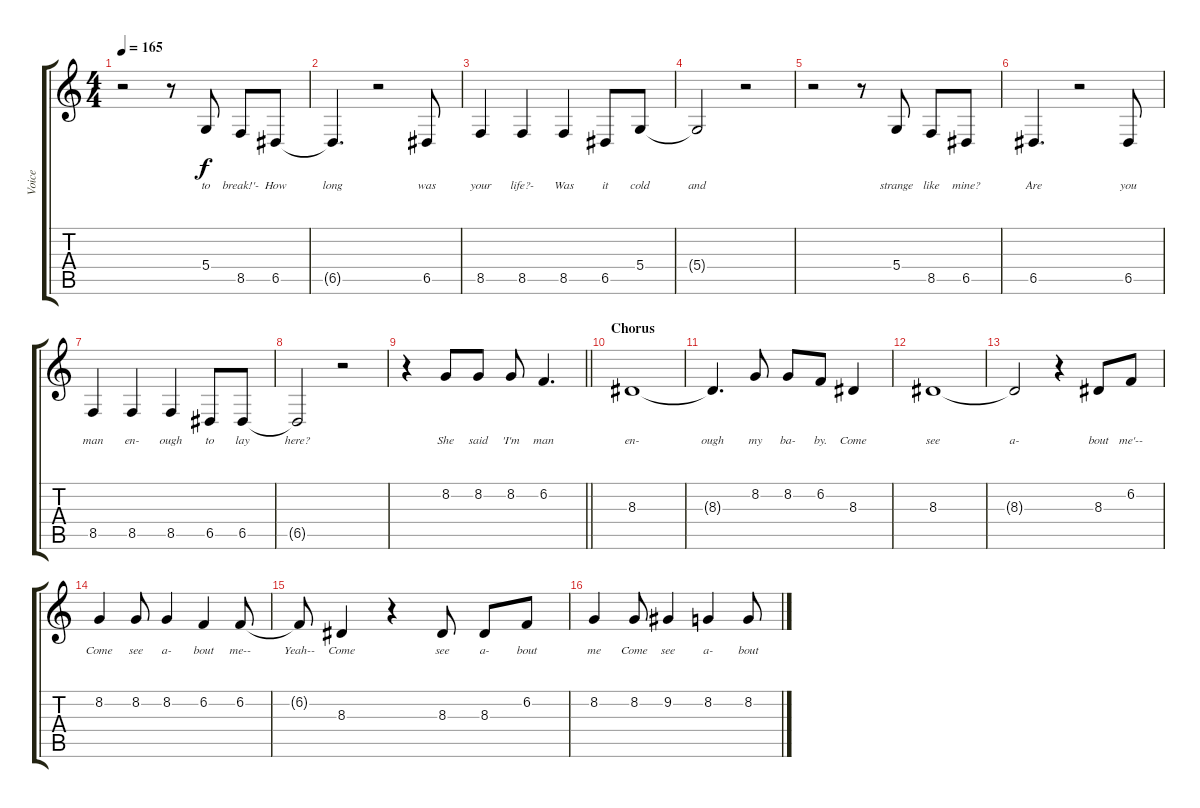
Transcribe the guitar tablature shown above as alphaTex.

\track ("Voice" "Voice") {instrument altosax}
\staff {score tabs}
\tuning (E4 B3 G3 D3 A2 E2) {hide}
\ts (4 4)
\tempo 165
\clef g2
\ks c
r.2{dy f} r.8 5.4.8{lyrics (0 "to") lyrics (1 "") lyrics (2 "") lyrics (3 "") lyrics (4 "")} 8.5.8{lyrics (0 "break!'-") lyrics (1 "") lyrics (2 "") lyrics (3 "") lyrics (4 "")} 6.5.8{lyrics (0 "How") lyrics (1 "") lyrics (2 "") lyrics (3 "") lyrics (4 "")} |
6.5{t}.4{d lyrics (0 "long") lyrics (1 "") lyrics (2 "") lyrics (3 "") lyrics (4 "")} r.2 6.5.8{lyrics (0 "was") lyrics (1 "") lyrics (2 "") lyrics (3 "") lyrics (4 "")} |
8.5.4{lyrics (0 "your") lyrics (1 "") lyrics (2 "") lyrics (3 "") lyrics (4 "")} 8.5.4{lyrics (0 "life?-") lyrics (1 "") lyrics (2 "") lyrics (3 "") lyrics (4 "")} 8.5.4{lyrics (0 "Was") lyrics (1 "") lyrics (2 "") lyrics (3 "") lyrics (4 "")} 6.5.8{lyrics (0 "it") lyrics (1 "") lyrics (2 "") lyrics (3 "") lyrics (4 "")} 5.4.8{lyrics (0 "cold") lyrics (1 "") lyrics (2 "") lyrics (3 "") lyrics (4 "")} |
5.4{t}.2{lyrics (0 "and") lyrics (1 "") lyrics (2 "") lyrics (3 "") lyrics (4 "")} r.2 |
r.2 r.8 5.4.8{lyrics (0 "strange") lyrics (1 "") lyrics (2 "") lyrics (3 "") lyrics (4 "")} 8.5.8{lyrics (0 "like") lyrics (1 "") lyrics (2 "") lyrics (3 "") lyrics (4 "")} 6.5.8{lyrics (0 "mine?") lyrics (1 "") lyrics (2 "") lyrics (3 "") lyrics (4 "")} |
6.5.4{d lyrics (0 "Are") lyrics (1 "") lyrics (2 "") lyrics (3 "") lyrics (4 "")} r.2 6.5.8{lyrics (0 "you") lyrics (1 "") lyrics (2 "") lyrics (3 "") lyrics (4 "")} |
8.5.4{lyrics (0 "man") lyrics (1 "") lyrics (2 "") lyrics (3 "") lyrics (4 "")} 8.5.4{lyrics (0 "en-") lyrics (1 "") lyrics (2 "") lyrics (3 "") lyrics (4 "")} 8.5.4{lyrics (0 "ough") lyrics (1 "") lyrics (2 "") lyrics (3 "") lyrics (4 "")} 6.5.8{lyrics (0 "to") lyrics (1 "") lyrics (2 "") lyrics (3 "") lyrics (4 "")} 6.5.8{lyrics (0 "lay") lyrics (1 "") lyrics (2 "") lyrics (3 "") lyrics (4 "")} |
6.5{t}.2{lyrics (0 "here?") lyrics (1 "") lyrics (2 "") lyrics (3 "") lyrics (4 "")} r.2 |
\barLineRight lightlight
r.4 8.2.8{lyrics (0 "She") lyrics (1 "") lyrics (2 "") lyrics (3 "") lyrics (4 "")} 8.2.8{lyrics (0 "said") lyrics (1 "") lyrics (2 "") lyrics (3 "") lyrics (4 "")} 8.2.8{lyrics (0 "'I'm") lyrics (1 "") lyrics (2 "") lyrics (3 "") lyrics (4 "")} 6.2.4{d lyrics (0 "man") lyrics (1 "") lyrics (2 "") lyrics (3 "") lyrics (4 "")} |
\section ("" "Chorus")
8.3.1{lyrics (0 "en-") lyrics (1 "") lyrics (2 "") lyrics (3 "") lyrics (4 "")} |
8.3{t}.4{d lyrics (0 "ough") lyrics (1 "") lyrics (2 "") lyrics (3 "") lyrics (4 "")} 8.2.8{lyrics (0 "my") lyrics (1 "") lyrics (2 "") lyrics (3 "") lyrics (4 "")} 8.2.8{lyrics (0 "ba-") lyrics (1 "") lyrics (2 "") lyrics (3 "") lyrics (4 "")} 6.2.8{lyrics (0 "by.") lyrics (1 "") lyrics (2 "") lyrics (3 "") lyrics (4 "")} 8.3.4{lyrics (0 "Come") lyrics (1 "") lyrics (2 "") lyrics (3 "") lyrics (4 "")} |
8.3.1{lyrics (0 "see") lyrics (1 "") lyrics (2 "") lyrics (3 "") lyrics (4 "")} |
8.3{t}.2{lyrics (0 "a-") lyrics (1 "") lyrics (2 "") lyrics (3 "") lyrics (4 "")} r.4 8.3.8{lyrics (0 "bout") lyrics (1 "") lyrics (2 "") lyrics (3 "") lyrics (4 "")} 6.2.8{lyrics (0 "me'--") lyrics (1 "") lyrics (2 "") lyrics (3 "") lyrics (4 "")} |
8.2.4{lyrics (0 "Come") lyrics (1 "") lyrics (2 "") lyrics (3 "") lyrics (4 "")} 8.2.8{lyrics (0 "see") lyrics (1 "") lyrics (2 "") lyrics (3 "") lyrics (4 "")} 8.2.4{lyrics (0 "a-") lyrics (1 "") lyrics (2 "") lyrics (3 "") lyrics (4 "")} 6.2.4{lyrics (0 "bout") lyrics (1 "") lyrics (2 "") lyrics (3 "") lyrics (4 "")} 6.2.8{lyrics (0 "me--") lyrics (1 "") lyrics (2 "") lyrics (3 "") lyrics (4 "")} |
6.2{t}.8{lyrics (0 "Yeah--") lyrics (1 "") lyrics (2 "") lyrics (3 "") lyrics (4 "")} 8.3.4{lyrics (0 "Come") lyrics (1 "") lyrics (2 "") lyrics (3 "") lyrics (4 "")} r.4 8.3.8{lyrics (0 "see") lyrics (1 "") lyrics (2 "") lyrics (3 "") lyrics (4 "")} 8.3.8{lyrics (0 "a-") lyrics (1 "") lyrics (2 "") lyrics (3 "") lyrics (4 "")} 6.2.8{lyrics (0 "bout") lyrics (1 "") lyrics (2 "") lyrics (3 "") lyrics (4 "")} |
8.2.4{lyrics (0 "me") lyrics (1 "") lyrics (2 "") lyrics (3 "") lyrics (4 "")} 8.2.8{lyrics (0 "Come") lyrics (1 "") lyrics (2 "") lyrics (3 "") lyrics (4 "")} 9.2.4{lyrics (0 "see") lyrics (1 "") lyrics (2 "") lyrics (3 "") lyrics (4 "")} 8.2.4{lyrics (0 "a-") lyrics (1 "") lyrics (2 "") lyrics (3 "") lyrics (4 "")} 8.2.8{lyrics (0 "bout") lyrics (1 "") lyrics (2 "") lyrics (3 "") lyrics (4 "")}
